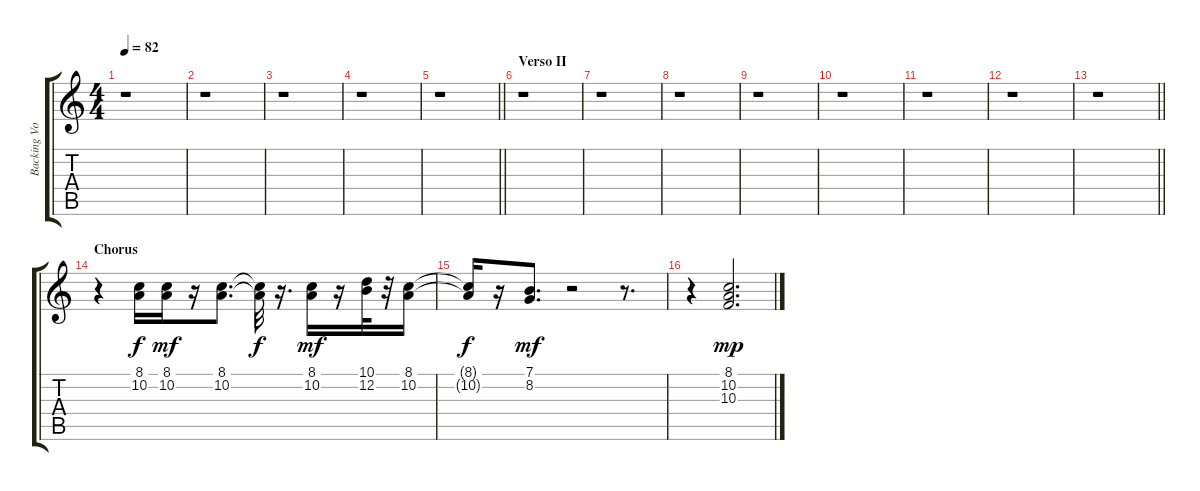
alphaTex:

\track ("Backing Vocals" "Backing Vo") {instrument choiraahs}
\staff {score tabs}
\tuning (E4 B3 G3 D3 A2 E2) {hide}
\ts (4 4)
\tempo 82
\clef g2
\ks c
r.1{dy f} |
r.1 |
r.1 |
r.1 |
\barLineRight lightlight
r.1 |
\section ("" "Verso II")
r.1 |
r.1 |
r.1 |
r.1 |
r.1 |
r.1 |
r.1 |
\barLineRight lightlight
r.1 |
\section ("" "Chorus")
r.4 (8.1 10.2).16 (8.1 10.2).16{dy mf} r.16 (8.1 10.2).8{d} (8.1{t} 10.2{t}).32{dy f} r.16{d} (8.1 10.2).16{dy mf} r.16 (10.1 12.2).32 r.32 (8.1 10.2).16 |
(8.1{t} 10.2{t}).16{dy f} r.16 (7.1 8.2).8{d dy mf} r.2 r.8{d} |
r.4 (8.1 10.2 10.3).2{d dy mp instrument voiceoohs}
